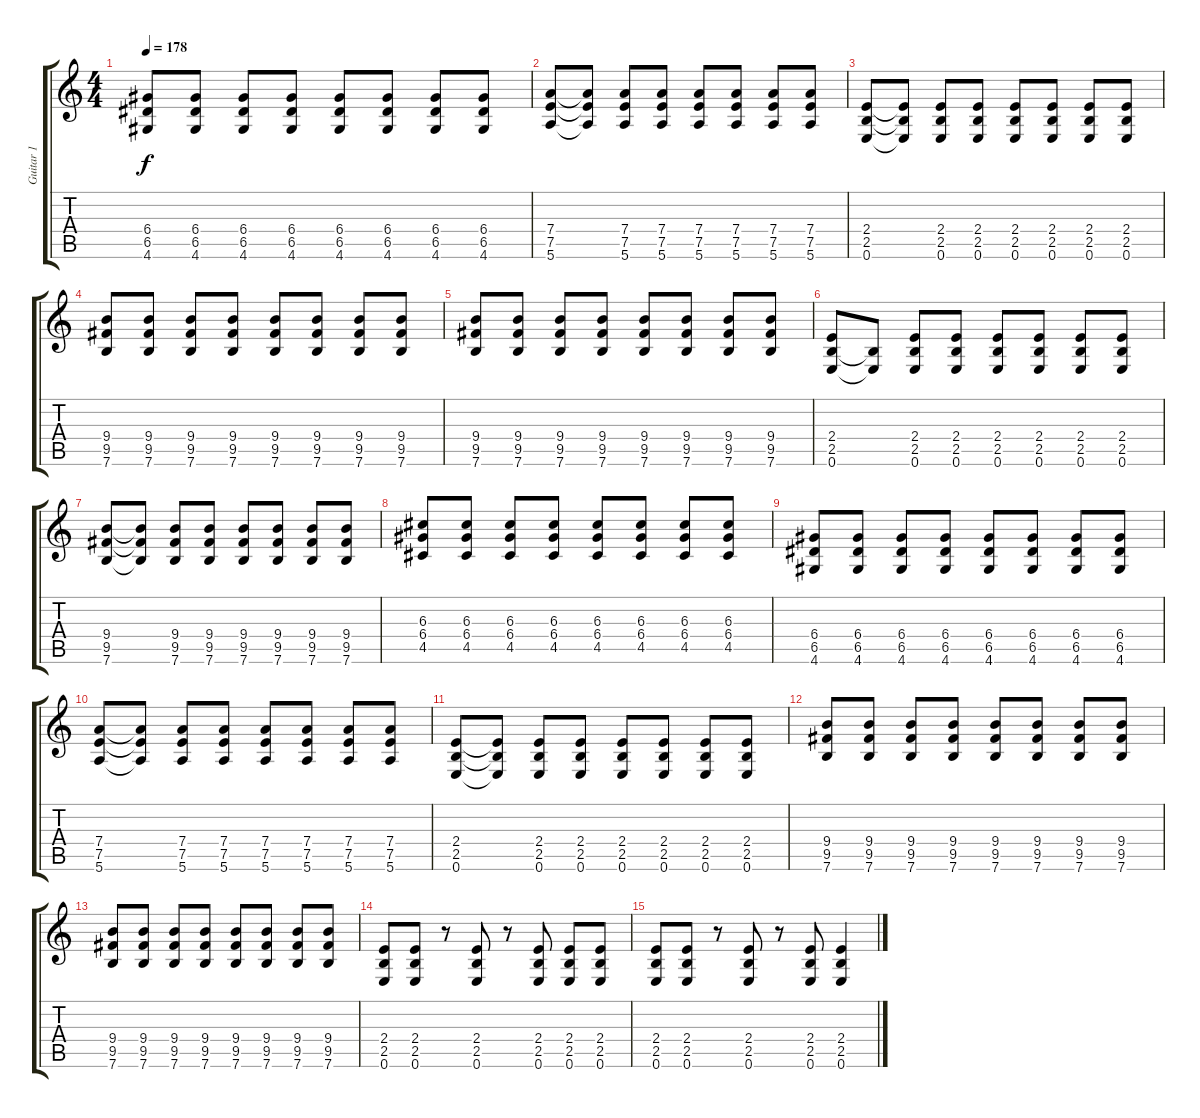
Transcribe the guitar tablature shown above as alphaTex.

\track ("Guitar 1" "Guitar 1") {instrument distortionguitar}
\staff {score tabs}
\tuning (E4 B3 G3 D3 A2 E2) {hide}
\ts (4 4)
\tempo 178
\clef g2
\ks c
(6.4 6.5 4.6).8{dy f} (6.4 6.5 4.6).8 (6.4 6.5 4.6).8 (6.4 6.5 4.6).8 (6.4 6.5 4.6).8 (6.4 6.5 4.6).8 (6.4 6.5 4.6).8 (6.4 6.5 4.6).8 |
(7.4 7.5 5.6).8 (7.4{t} 7.5{t} 5.6{t}).8 (7.4 7.5 5.6).8 (7.4 7.5 5.6).8 (7.4 7.5 5.6).8 (7.4 7.5 5.6).8 (7.4 7.5 5.6).8 (7.4 7.5 5.6).8 |
(2.4 2.5 0.6).8 (2.4{t} 2.5{t} 0.6{t}).8 (2.4 2.5 0.6).8 (2.4 2.5 0.6).8 (2.4 2.5 0.6).8 (2.4 2.5 0.6).8 (2.4 2.5 0.6).8 (2.4 2.5 0.6).8 |
(9.4 9.5 7.6).8 (9.4 9.5 7.6).8 (9.4 9.5 7.6).8 (9.4 9.5 7.6).8 (9.4 9.5 7.6).8 (9.4 9.5 7.6).8 (9.4 9.5 7.6).8 (9.4 9.5 7.6).8 |
(9.4 9.5 7.6).8 (9.4 9.5 7.6).8 (9.4 9.5 7.6).8 (9.4 9.5 7.6).8 (9.4 9.5 7.6).8 (9.4 9.5 7.6).8 (9.4 9.5 7.6).8 (9.4 9.5 7.6).8 |
(2.4 2.5 0.6).8 (2.5{t} 0.6{t}).8 (2.4 2.5 0.6).8 (2.4 2.5 0.6).8 (2.4 2.5 0.6).8 (2.4 2.5 0.6).8 (2.4 2.5 0.6).8 (2.4 2.5 0.6).8 |
(9.4 9.5 7.6).8 (9.4{t} 9.5{t} 7.6{t}).8 (9.4 9.5 7.6).8 (9.4 9.5 7.6).8 (9.4 9.5 7.6).8 (9.4 9.5 7.6).8 (9.4 9.5 7.6).8 (9.4 9.5 7.6).8 |
(6.3 6.4 4.5).8 (6.3 6.4 4.5).8 (6.3 6.4 4.5).8 (6.3 6.4 4.5).8 (6.3 6.4 4.5).8 (6.3 6.4 4.5).8 (6.3 6.4 4.5).8 (6.3 6.4 4.5).8 |
(6.4 6.5 4.6).8 (6.4 6.5 4.6).8 (6.4 6.5 4.6).8 (6.4 6.5 4.6).8 (6.4 6.5 4.6).8 (6.4 6.5 4.6).8 (6.4 6.5 4.6).8 (6.4 6.5 4.6).8 |
(7.4 7.5 5.6).8 (7.4{t} 7.5{t} 5.6{t}).8 (7.4 7.5 5.6).8 (7.4 7.5 5.6).8 (7.4 7.5 5.6).8 (7.4 7.5 5.6).8 (7.4 7.5 5.6).8 (7.4 7.5 5.6).8 |
(2.4 2.5 0.6).8 (2.4{t} 2.5{t} 0.6{t}).8 (2.4 2.5 0.6).8 (2.4 2.5 0.6).8 (2.4 2.5 0.6).8 (2.4 2.5 0.6).8 (2.4 2.5 0.6).8 (2.4 2.5 0.6).8 |
(9.4 9.5 7.6).8 (9.4 9.5 7.6).8 (9.4 9.5 7.6).8 (9.4 9.5 7.6).8 (9.4 9.5 7.6).8 (9.4 9.5 7.6).8 (9.4 9.5 7.6).8 (9.4 9.5 7.6).8 |
(9.4 9.5 7.6).8 (9.4 9.5 7.6).8 (9.4 9.5 7.6).8 (9.4 9.5 7.6).8 (9.4 9.5 7.6).8 (9.4 9.5 7.6).8 (9.4 9.5 7.6).8 (9.4 9.5 7.6).8 |
(2.4 2.5 0.6).8 (2.4 2.5 0.6).8 r.8 (2.4 2.5 0.6).8 r.8 (2.4 2.5 0.6).8 (2.4 2.5 0.6).8 (2.4 2.5 0.6).8 |
(2.4 2.5 0.6).8 (2.4 2.5 0.6).8 r.8 (2.4 2.5 0.6).8 r.8 (2.4 2.5 0.6).8 (2.4 2.5 0.6).4
